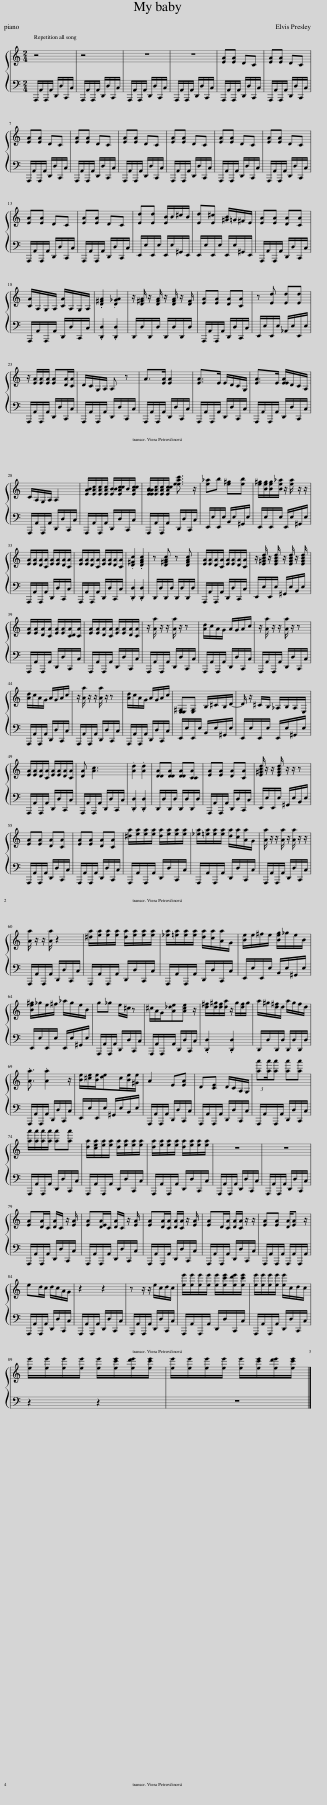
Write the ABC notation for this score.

X:1
%%score { 1 | 2 }
L:1/8
M:2/4
I:linebreak $
K:C
V:1 treble
V:2 bass
V:1
 z4 | z4 | z4 | z4 | [EA][EA] DC | %5
 [EA][EA] DC |$ [EA][EA] DC | [EA][EA] DC | [EA][EA] DC | [EA][EA] DC | %10
 [EA][EA] DC | [EA][EA] DC |$ [EA][EA] DC | [EA][EA] DC | [Ed][Ed] [EB]/B/^c/B/ | %15
 [Ed][E^c] [^GB]/=G/^F/E/ | [EA][EA] [DA][CA] |$ [CA]/A,/G,/A,/ [CA]/A,/G,/A,/ | .[D^FA]2 .[D_GA]2 | z/ [D^FA]/ z/ [DFA]/ z/ [DFA]/ z/ [DF]/ | %20
 [EA][EA] [DA][CA] | z [Ed] [Ed][Ed] |$ z/ [EA]/[EA]/[EA]/ [EA][DA]/[CA]/ | D/C/G,/A,/ A, z | A>[EA] [EA]2 | %25
 [EA]>E E/D/C/G,/ | [EA]>E [EEA]/D/C/A,/ |$ C/A,/G,/A,/ A,2 | [EAB]/[EAc]/[EAc]/[EAc]/ [EBB]/[EAcc]/B/[EAcc]/ | [EEAAB]/[EAc]/[EAc]/[EAcc]/ [eeac']3/2 z/ | %30
 [e_a]b [e^g][eb] | [e^g]/[Beg]/[Beg]/[Be_a]/ z/ [ea]/ z/ z/ |$ [EA]/[EA]/[DA]/[CA]/ [EA]/[EA]/[DA]/[CA]/ | [EA]/[EA]/[DA]/[CA]/ [EA]/[EA]/[DA]/[CA]/ | .[D^Fc]2 .[DFAc]2 | %35
 z [D^FAc] z [DFAc] | [EA]/[EA]/[DA]/[CA]/ [EA]/[EA]/[DA]/[CA]/ | z/ [E^GBd]/ z/ [EGBd]/ z/ [EGBd]/ z/ [EGBd]/ |$ [EA]/[EA]/[DA]/[CA]/ [EA]/[EA]/[CDA]/[CA]/ | [EA]/[EA]/[DA]/[CA]/ [EA]/[EA]/[DA]/[CA]/ | %40
 z/ [Aa]/ z/ z/ [Aa]/ z/ z | [Ad]/c/A/G/ A/G/A/c/ | z/ [Aa]/ z/ z/ [Aa]/ z/ z |$ [Ad]/c/A/G/ A/G/A/c/ | z/ [Aa]/ z/ z/ [Aa]/ z/ z | %45
 [Ad]/c/A/G/ A/G/A/c/ | [E,E,^G,][E,G,] B,/^C/B,/D/- | D/ z/ ^C/B,/ _A,/B,/A,/E,/ |$ [EA]/[EA]/[DA]/[CA]/ [EA]/[EA]/[DA]/[CA]/ | [DA] [Ac]3 | %50
 .[Ad]2 .[Ad]2 | [DDA][DDA] [DDA][CCA] | [EA][EA] [DA][CA] | [E^GBd]/ z/ z/ [EGBd]/ z/ z/ z |$ [EA][EA] [DA][CA] | %55
 [EA][EA] [DA][CA] | [^da]/[ea]/[ea]/[ea]/ [da]/[ea]/[ea]/[ea]/ | [_ea]/[=ea]/[ea]/[ea]/ [da]/[ca]/[Aa]/G/ | [Aa]/ z/ z/ [Aa]/ z/ [Aa]/ z/ z/ |$ [Aa]/ z/ z/ [Aa]/ z2 | %60
 [^da]/[ea]/[ea]/[ea]/ [da]/[ea]/[ea]/[ea]/ | [_ea]/[=ea]/[ea]/[ea]/ [da]/[ca]/[Aa]/G/ | [Be]/e/^f/e/ [Beg]/_g/e/B/ |$ [Be^g]/_g/e/^f/ _a/g/e/B/ | g_g e/^c/ z | %65
 ^c/A/G/[A_de][Ace] z/ | [d^f]/[d^g]/[df]/[da]/ z/ g/[df]/g/ | a/^g/[d^f]/d/ a/g/f/d/ |$ .[Aa]3/2 .[Aa]2 z/ | [Be]/[^ce]/[Be]/[de]c/[Be]/[^Ge]/ | %70
 A2 E[EA] | D[CE] D/C/A,/G,/ | (3:2:2[aa'][aa']/[aa'] [aa'][aa'] |$ [aa']/[aa']/[aa']/[aa']/ [aa'][aa'] | [da]/[cea]/[ea]/[ea]/ [da]/[ea]/[ea]/[ea]/ | %75
 [da]/[ea]/[ea]/[ea]/ [da]/[ea]/[ea]/[ea]/ | z4 | z4 |$ [EA][DA]/C/ [DA]/C/ z/ [EA]/ | [EA][DEA]/C/ [DA]/C/ z/ [EA]/ | %80
 [EA][DA]/[CA]/ [DA]/[CA]/ z/ [EA]/ | [EA]D/[CA]/ [DA]/[CA]/ z/ z/ | [EA][EA] [DA]/[EA] z/ |$ ed/c/ d/c/A/G/ | z2 z2 | %85
 z z/ z/ e/c/d/c/ | [ee']/[ee']/[ee']/[ee']/ [ee']/[ec'e']/[ed'e']/[ec'e']/ | [ee']/[ee']/[ee']/[ee']/ [ee']/c/d/c/ |$ [ee']/[ee']/[ee']/[ee']/ [ee']/[ec'e']/[ed'e']/[ec'e']/ | [ee']/[ee']/[ee']/[ee']/ [ee']/[ec'e']/[ed'e']/[ec'e']/ |] %90
V:2
 A,,,/A,,/A,,,/A,,/ D,,/D,/C,,/C,/ | A,,,/A,,/A,,,/A,,/ D,,/D,/C,,/C,/ | A,,,/A,,/A,,,/A,,/ D,,/D,/C,,/C,/ | A,,,/A,,/A,,,/A,,/ D,,/D,/C,,/C,/ | A,,,/A,,/A,,,/A,,/ D,,/D,/C,,/C,/ | %5
 A,,,/A,,/A,,,/A,,/ D,,/D,/C,,/C,/ |$ A,,,/A,,/A,,,/A,,/ D,,/D,/C,,/C,/ | A,,,/A,,/A,,,/A,,/ D,,/D,/C,,/C,/ | A,,,/A,,/A,,,/A,,/ D,,/D,/C,,/C,/ | A,,,/A,,/A,,,/A,,/ D,,/D,/C,,/C,/ | %10
 A,,,/A,,/A,,,/A,,/ D,,/D,/C,,/C,/ | A,,,/A,,/A,,,/A,,/ D,,/D,/C,,/C,/ |$ A,,,/A,,/A,,,/A,,/ D,,/D,/C,,/C,/ | A,,,/A,,/A,,,/A,,/ D,,/D,/C,,/C,/ | E,,/E,/E,,/E,/ E,,/E,/^G,,/E,,/ | %15
 E,,/E,/E,,/E,/ E,,/E,/^G,,/E,,/ | A,,,/A,,/A,,,/A,,/ D,,/D,/C,,/C,/ |$ A,,,/A,,/A,,,/A,,/ D,,/D,/C,,/C,/ | .[D,,D,]2 .[D,,D,]2 | D,,/D,/D,,/D,/ D,,/D,/D,,/D,/ | %20
 A,,,/A,,/A,,,/A,,/ D,,/D,/C,,/C,/ | E,,/E,/E,,/E,/ _A,,/E,/E,,/E,/ |$ A,,,/A,,/A,,,/A,,/ D,,/D,/C,,/C,/ | A,,,/A,,/A,,,/A,,/ D,,/D,/C,,/C,/ | A,,,/A,,/A,,,/A,,/ D,,/D,/C,,/C,/ | %25
 A,,,/A,,/A,,,/A,,/ D,,/D,/C,,/C,/ | A,,,/A,,/A,,,/A,,/ D,,/D,/C,,/C,/ |$ A,,,/A,,/A,,,/A,,/ D,,/D,/C,,/C,/ | A,,,/A,,/A,,,/A,,/ D,,/D,/C,,/C,/ | A,,,/A,,/A,,,/A,,/ D,,/D,/C,,/C,/ | %30
 E,,/E,/E,,/E,/ B,,/E,/^G,,/E,/ | E,,/E,/E,,/E,/ E,,/E,/^G,,/E,/ |$ A,,,/A,,/A,,,/A,,/ D,,/D,/C,,/C,/ | A,,,/A,,/A,,,/A,,/ D,,/D,/C,,/C,/ | .[D,,D,]2 .[D,,D,]2 | %35
 D,,/D,/D,,/D,/ D,,/D,/D,,/D,/ | A,,,/A,,/A,,,/A,,/ D,,/D,/C,,/C,/ | E,,/E,/E,,/E,/ ^G,,/E,/B,,/E,/ |$ A,,,/A,,/A,,,/A,,/ D,,/D,/C,,/C,/ | A,,,/A,,/A,,,/A,,/ D,,/D,/C,,/C,/ | %40
 A,,,/A,,/A,,,/A,,/ D,,/D,/C,,/C,/ | A,,,/A,,/A,,,/A,,/ D,,/D,/C,,/C,/ | A,,,/A,,/A,,,/A,,/ D,,/D,/C,,/C,/ |$ A,,,/A,,/A,,,/A,,/ D,,/D,/C,,/C,/ | A,,,/A,,/A,,,/A,,/ D,,/D,/C,,/C,/ | %45
 A,,,/A,,/A,,,/A,,/ D,,/D,/C,,/C,/ | E,,/E,/E,,/E,/ B,,/E,/^G,,/E,/ | E,,/E,/E,,/E,/ E,,/E,/^G,,/E,/ |$ A,,,/A,,/A,,,/A,,/ D,,/D,/C,,/C,/ | A,,,/A,,/A,,,/A,,/ D,,/D,/C,,/C,/ | %50
 .[D,,D,]2 .[D,,D,]2 | D,,/D,/D,,/D,/ D,,/D,/D,,/D,/ | A,,,/A,,/A,,,/A,,/ D,,/D,/C,,/C,/ | E,,/E,/E,,/E,/ ^G,,/E,/B,,/E,/ |$ A,,,/A,,/A,,,/A,,/ D,,/D,/C,,/C,/ | %55
 A,,,/A,,/A,,,/A,,/ D,,/D,/C,,/C,/ | A,,,/A,,/A,,,/A,,/ D,,/D,/C,,/C,/ | A,,,/A,,/A,,,/A,,/ D,,/D,/C,,/C,/ | A,,,/A,,/A,,,/A,,/ D,,/D,/C,,/C,/ |$ A,,,/A,,/A,,,/A,,/ D,,/D,/C,,/C,/ | %60
 A,,,/A,,/A,,,/A,,/ D,,/D,/C,,/C,/ | A,,,/A,,/A,,,/A,,/ D,,/D,/C,,/C,/ | E,,/E,/E,,/E,/ B,,/E,/^G,,/E,/ |$ E,,/E,/E,,/E,/ E,,/E,/^G,,/E,/ | A,,,/A,,/A,,,/A,,/ D,,/D,/C,,/C,/ | %65
 A,,,/A,,/A,,,/A,,/ D,,/D,/C,,/C,/ | .[D,,D,]2 .[D,,D,]2 | D,,/D,/D,,/D,/ D,,/D,/D,,/D,/ |$ A,,,/A,,/A,,,/A,,/ D,,/D,/C,,/C,/ | E,,/E,/E,,/E,/ ^G,,/E,/B,,/E,/ | %70
 A,,,/A,,/A,,,/A,,/ D,,/D,/C,,/C,/ | A,,,/A,,/A,,,/A,,/ D,,/D,/C,,/C,/ | A,,,/A,,/A,,,/A,,/ D,,/D,/C,,/C,/ |$ A,,,/A,,/A,,,/A,,/ D,,/D,/C,,/C,/ | A,,,/A,,/A,,,/A,,/ D,,/D,/C,,/C,/ | %75
 A,,,/A,,/A,,,/A,,/ D,,/D,/C,,/C,/ | A,,,/A,,/A,,,/A,,/ D,,/D,/C,,/C,/ | A,,,/A,,/A,,,/A,,/ D,,/D,/C,,/C,/ |$ A,,,/A,,/A,,,/A,,/ D,,/D,/C,,/C,/ | A,,,/A,,/A,,,/A,,/ D,,/D,/C,,/C,/ | %80
 A,,,/A,,/A,,,/A,,/ D,,/D,/C,,/C,/ | A,,,/A,,/A,,,/A,,/ D,,/D,/C,,/C,/ | A,,,/A,,/A,,,/A,,/ A,,,/A,,/A,,,/A,,/ |$ A,,,/A,,/A,,,/A,,/ D,,/D,/C,,/C,/ | A,,,/A,,/A,,,/A,,/ D,,/D,/C,,/C,/ | %85
 A,,,/A,,/A,,,/A,,/ D,,/D,/C,,/C,/ | A,,,/A,,/A,,,/A,,/ D,,/D,/C,,/C,/ | A,,,/A,,/A,,,/A,,/ D,,/D,/C,,/C,/ |$ z2 z2 | z4 |] %90
